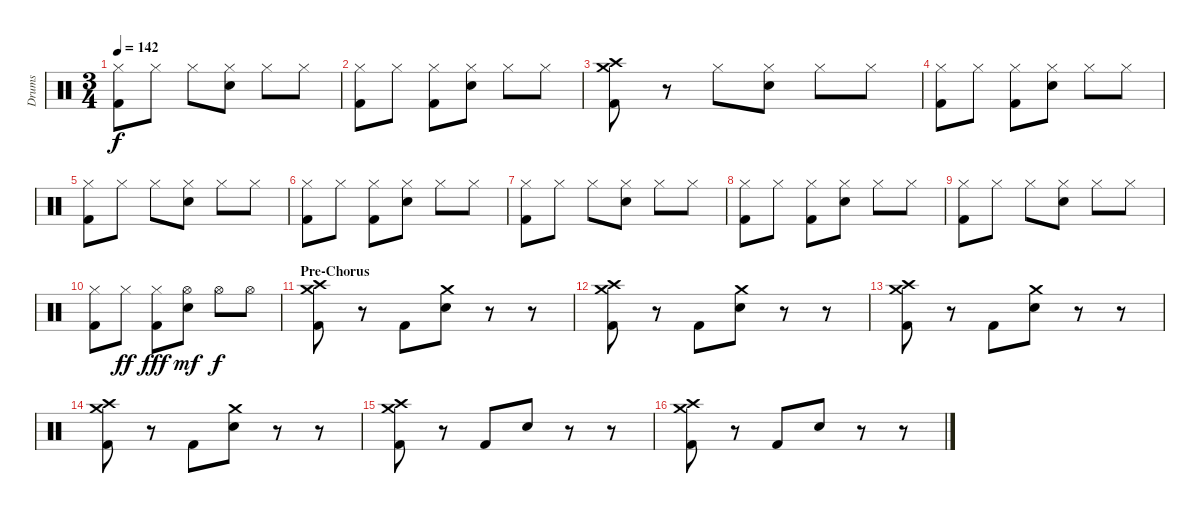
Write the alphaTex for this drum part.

\track ("Drums" "Drums") {instrument percussion}
\staff {score}
\articulation defaults
\ts (3 4)
\tempo 142
\clef neutral
\ks c
("Hi-Hat (closed)" "Kick (hit) 2").8{dy f} "Hi-Hat (closed)".8 "Hi-Hat (closed)".8 ("Hi-Hat (closed)" "Electric Snare (hit)").8 "Hi-Hat (closed)".8 "Hi-Hat (closed)".8 |
("Hi-Hat (closed)" "Kick (hit) 2").8 "Hi-Hat (closed)".8 ("Hi-Hat (closed)" "Kick (hit) 2").8 ("Hi-Hat (closed)" "Electric Snare (hit)").8 "Hi-Hat (closed)".8 "Hi-Hat (closed)".8 |
("Crash medium (hit)" "Crash high (hit)" "Kick (hit) 2").8 r.8 "Hi-Hat (closed)".8 ("Hi-Hat (closed)" "Electric Snare (hit)").8 "Hi-Hat (closed)".8 "Hi-Hat (closed)".8 |
("Hi-Hat (closed)" "Kick (hit) 2").8 "Hi-Hat (closed)".8 ("Hi-Hat (closed)" "Kick (hit) 2").8 ("Hi-Hat (closed)" "Electric Snare (hit)").8 "Hi-Hat (closed)".8 "Hi-Hat (closed)".8 |
("Hi-Hat (closed)" "Kick (hit) 2").8 "Hi-Hat (closed)".8 "Hi-Hat (closed)".8 ("Hi-Hat (closed)" "Electric Snare (hit)").8 "Hi-Hat (closed)".8 "Hi-Hat (closed)".8 |
("Hi-Hat (closed)" "Kick (hit) 2").8 "Hi-Hat (closed)".8 ("Hi-Hat (closed)" "Kick (hit) 2").8 ("Hi-Hat (closed)" "Electric Snare (hit)").8 "Hi-Hat (closed)".8 "Hi-Hat (closed)".8 |
("Hi-Hat (closed)" "Kick (hit) 2").8 "Hi-Hat (closed)".8 "Hi-Hat (closed)".8 ("Hi-Hat (closed)" "Electric Snare (hit)").8 "Hi-Hat (closed)".8 "Hi-Hat (closed)".8 |
("Hi-Hat (closed)" "Kick (hit) 2").8 "Hi-Hat (closed)".8 ("Hi-Hat (closed)" "Kick (hit) 2").8 ("Hi-Hat (closed)" "Electric Snare (hit)").8 "Hi-Hat (closed)".8 "Hi-Hat (closed)".8 |
("Hi-Hat (closed)" "Kick (hit) 2").8 "Hi-Hat (closed)".8 "Hi-Hat (closed)".8 ("Hi-Hat (closed)" "Electric Snare (hit)").8 "Hi-Hat (closed)".8 "Hi-Hat (closed)".8 |
("Hi-Hat (closed)" "Kick (hit) 2").8 "Hi-Hat (closed)".8{dy ff} ("Hi-Hat (closed)" "Kick (hit) 2").8{dy fff} ("Hi-Hat (open)" "Electric Snare (hit)").8{dy mf} "Hi-Hat (open)".8{dy f} "Hi-Hat (open)".8 |
\section ("" "Pre-Chorus")
("Crash medium (hit)" "Crash high (hit)" "Kick (hit) 2").8 r.8 "Kick (hit) 2".8 ("Crash medium (hit)" "Electric Snare (hit)").8 r.8 r.8 |
("Crash medium (hit)" "Crash high (hit)" "Kick (hit) 2").8 r.8 "Kick (hit) 2".8 ("Crash medium (hit)" "Electric Snare (hit)").8 r.8 r.8 |
("Crash medium (hit)" "Crash high (hit)" "Kick (hit) 2").8 r.8 "Kick (hit) 2".8 ("Crash medium (hit)" "Electric Snare (hit)").8 r.8 r.8 |
("Crash medium (hit)" "Crash high (hit)" "Kick (hit) 2").8 r.8 "Kick (hit) 2".8 ("Crash medium (hit)" "Electric Snare (hit)").8 r.8 r.8 |
("Crash medium (hit)" "Crash high (hit)" "Kick (hit) 2").8 r.8 "Kick (hit) 2".8 "Electric Snare (hit)".8 r.8 r.8 |
("Crash medium (hit)" "Crash high (hit)" "Kick (hit) 2").8 r.8 "Kick (hit) 2".8 "Electric Snare (hit)".8 r.8 r.8
